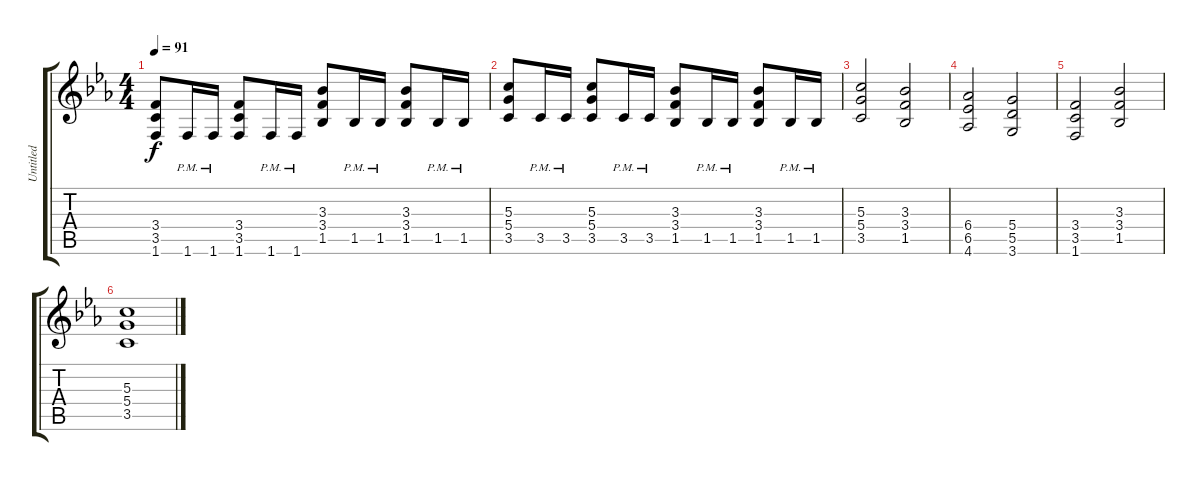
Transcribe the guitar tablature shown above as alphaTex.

\track ("Untitled" "Untitled") {instrument distortionguitar}
\staff {score tabs}
\tuning (E4 B3 G3 D3 A2 E2) {hide}
\ts (4 4)
\tempo 91
\clef g2
\ks eb
(3.4 3.5 1.6).8{dy f} 1.6{pm}.16 1.6{pm}.16 (3.4 3.5 1.6).8 1.6{pm}.16 1.6{pm}.16 (3.3 3.4 1.5).8 1.5{pm}.16 1.5{pm}.16 (3.3 3.4 1.5).8 1.5{pm}.16 1.5{pm}.16 |
(5.3 5.4 3.5).8 3.5{pm}.16 3.5{pm}.16 (5.3 5.4 3.5).8 3.5{pm}.16 3.5{pm}.16 (3.3 3.4 1.5).8 1.5{pm}.16 1.5{pm}.16 (3.3 3.4 1.5).8 1.5{pm}.16 1.5{pm}.16 |
(5.3 5.4 3.5).2 (3.3 3.4 1.5).2 |
(6.4 6.5 4.6).2 (5.4 5.5 3.6).2 |
(3.4 3.5 1.6).2 (3.3 3.4 1.5).2 |
(5.3 5.4 3.5).1
